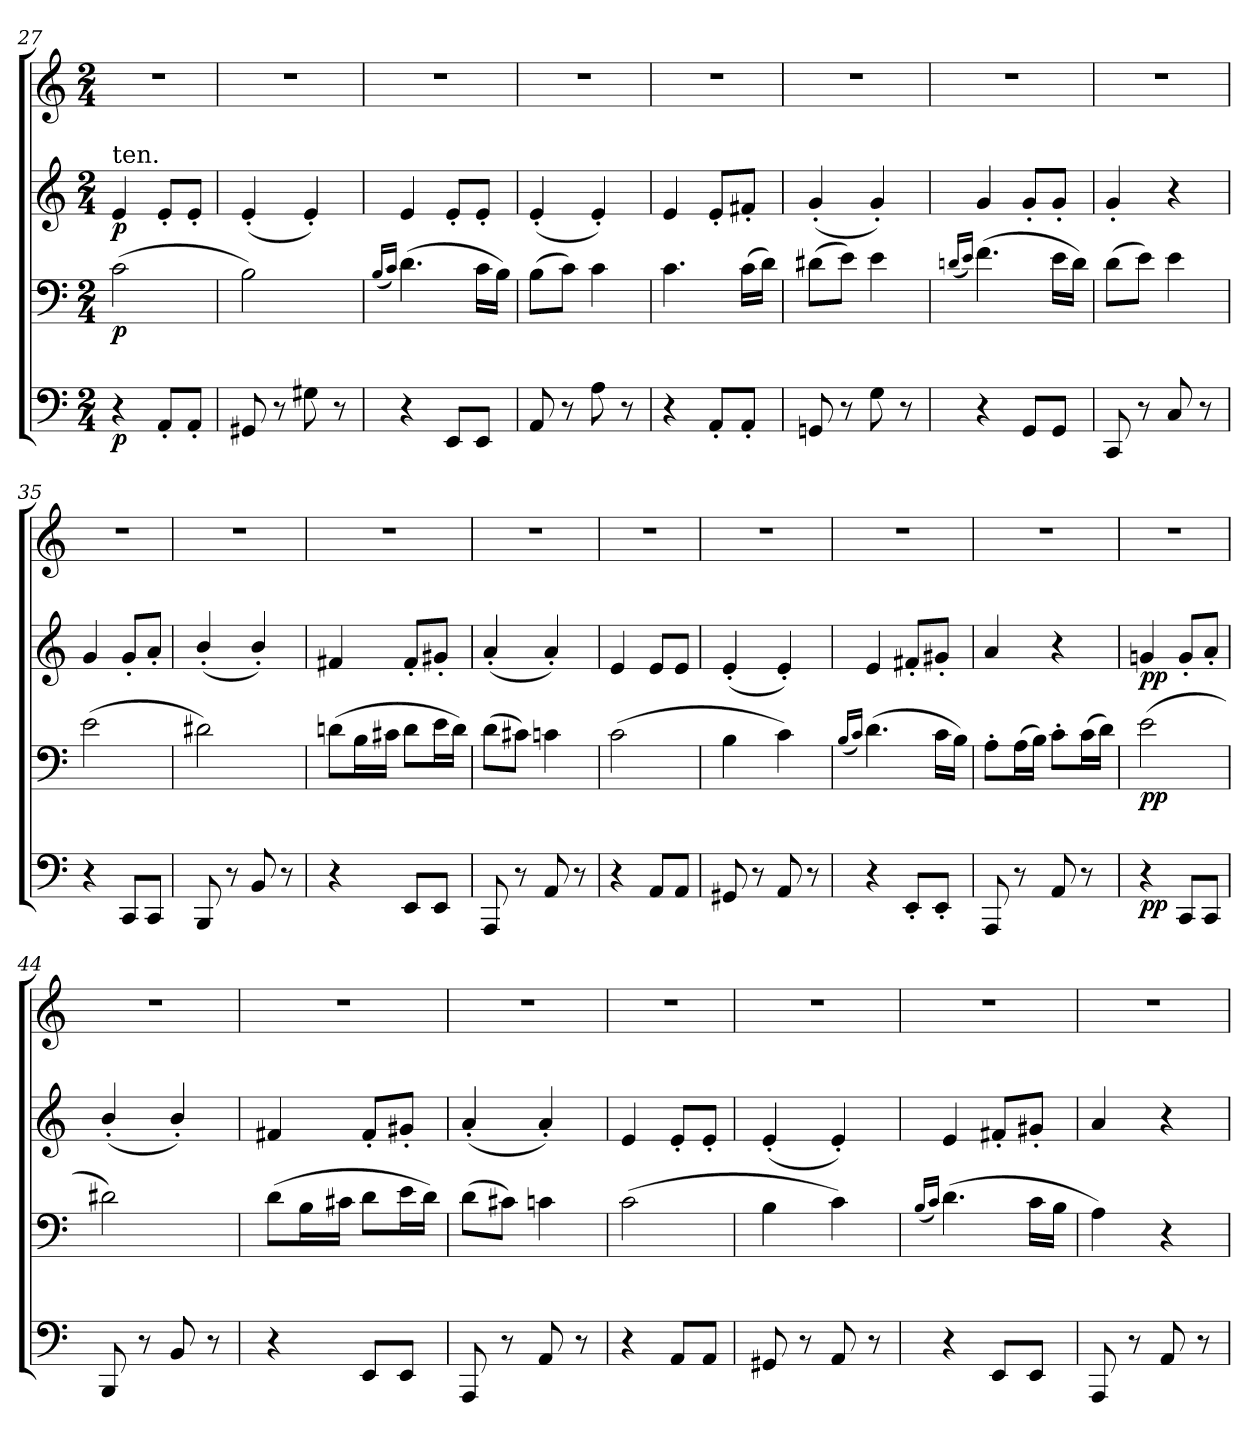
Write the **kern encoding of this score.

**kern	**dynam	**kern	**dynam	**kern	**dynam	**kern
*part4	*part4	*part3	*part3	*part2	*part2	*part1
*staff4	*staff4	*staff3	*staff3	*staff2	*staff2	*staff1
*clefF4	*	*clefF4	*	*clefG2	*	*clefG2
*k[]	*	*k[]	*	*k[]	*	*k[]
*M2/4	*	*M2/4	*	*M2/4	*	*M2/4
=27	=27	=27	=27	=27	=27	=27
!	!	!	!	!LO:TX:a:t=ten.	!	!
!	!LO:DY:b	!	!LO:DY:b	!	!LO:DY:b	!
4r	p	(>2c\	p	4e/	p	2r
8AA'/L	.	.	.	8e'/L	.	.
8AA'/J	.	.	.	8e'/J	.	.
=28	=28	=28	=28	=28	=28	=28
8GG#X/	.	2B\)	.	(<4e'/	.	2r
8r	.	.	.	.	.	.
8G#X\	.	.	.	4e'/)	.	.
8r	.	.	.	.	.	.
=29	=29	=29	=29	=29	=29	=29
.	.	(<16qqB/LL	.	.	.	.
.	.	16qqc/JJ)	.	.	.	.
4r	.	(>4.d\	.	4e/	.	2r
8EE/L	.	.	.	8e'/L	.	.
8EE/J	.	16c\LL	.	8e'/J	.	.
.	.	16B\JJ)	.	.	.	.
=30	=30	=30	=30	=30	=30	=30
8AA/	.	(>8B\L	.	(<4e'/	.	2r
8r	.	8c\J)	.	.	.	.
8A\	.	4c\	.	4e'/)	.	.
8r	.	.	.	.	.	.
=31	=31	=31	=31	=31	=31	=31
4r	.	4.c\	.	4e/	.	2r
8AA'/L	.	.	.	8e'/L	.	.
8AA'/J	.	(>16c\LL	.	8f#X'/J	.	.
.	.	16d\JJ)	.	.	.	.
=32	=32	=32	=32	=32	=32	=32
8GGn/	.	(>8d#X\L	.	(<4g'/	.	2r
8r	.	8e\J)	.	.	.	.
8G\	.	4e\	.	4g'/)	.	.
8r	.	.	.	.	.	.
!!LO:LB:g=z
=33	=33	=33	=33	=33	=33	=33
.	.	(<16qqdn/LL	.	.	.	.
.	.	16qqe/JJ)	.	.	.	.
4r	.	(<4.f\	.	4g/	.	2r
8GG/L	.	.	.	8g'/L	.	.
8GG/J	.	16e\LL	.	8g'/J	.	.
.	.	16d\JJ)	.	.	.	.
=34	=34	=34	=34	=34	=34	=34
8CC/	.	(>8d\L	.	4g'/	.	2r
8r	.	8e\J)	.	.	.	.
8C/	.	4e\	.	4r	.	.
8r	.	.	.	.	.	.
=35	=35	=35	=35	=35	=35	=35
4r	.	(>2e\	.	4g/	.	2r
8CC/L	.	.	.	8g'/L	.	.
8CC/J	.	.	.	8a'/J	.	.
=36	=36	=36	=36	=36	=36	=36
8BBB/	.	2d#X\)	.	(<4b'/	.	2r
8r	.	.	.	.	.	.
8BB/	.	.	.	4b'/)	.	.
8r	.	.	.	.	.	.
=37	=37	=37	=37	=37	=37	=37
4r	.	(>8dn\L	.	4f#X/	.	2r
.	.	16B\L	.	.	.	.
.	.	16c#X\JJ	.	.	.	.
8EE/L	.	8d\L	.	8f#'/L	.	.
8EE/J	.	16e\L	.	8g#X'/J	.	.
.	.	16d\JJ)	.	.	.	.
=38	=38	=38	=38	=38	=38	=38
8AAA/	.	(>8d\L	.	(<4a'/	.	2r
8r	.	8c#X\J)	.	.	.	.
8AA/	.	4cn\	.	4a'/)	.	.
8r	.	.	.	.	.	.
=39	=39	=39	=39	=39	=39	=39
4r	.	(>2c\	.	4e/	.	2r
8AA/L	.	.	.	8e/L	.	.
8AA/J	.	.	.	8e/J	.	.
!!LO:LB:g=z
=40	=40	=40	=40	=40	=40	=40
8GG#X/	.	4B\	.	(<4e'/	.	2r
8r	.	.	.	.	.	.
8AA/	.	4c\)	.	4e'/)	.	.
8r	.	.	.	.	.	.
=41	=41	=41	=41	=41	=41	=41
.	.	(<16qqB/LL	.	.	.	.
.	.	16qqc/JJ)	.	.	.	.
4r	.	(>4.d\	.	4e/	.	2r
8EE'/L	.	.	.	8f#X'/L	.	.
8EE'/J	.	16c\LL	.	8g#X'/J	.	.
.	.	16B\JJ)	.	.	.	.
=42	=42	=42	=42	=42	=42	=42
8AAA/	.	8A'\L	.	4a/	.	2r
8r	.	(>16A\L	.	.	.	.
.	.	16B\JJ)	.	.	.	.
8AA/	.	8c'\L	.	4r	.	.
8r	.	(>16c\L	.	.	.	.
.	.	16d\JJ)	.	.	.	.
=43	=43	=43	=43	=43	=43	=43
!	!LO:DY:b	!	!LO:DY:b	!	!LO:DY:b	!
4r	pp	(>2e\	pp	4gn/	pp	2r
8CC/L	.	.	.	8g'/L	.	.
8CC/J	.	.	.	8a'/J	.	.
=44	=44	=44	=44	=44	=44	=44
8BBB/	.	2d#X\)	.	(<4b'/	.	2r
8r	.	.	.	.	.	.
8BB/	.	.	.	4b'/)	.	.
8r	.	.	.	.	.	.
=45	=45	=45	=45	=45	=45	=45
4r	.	(>8d\L	.	4f#X/	.	2r
.	.	16B\L	.	.	.	.
.	.	16c#X\JJ	.	.	.	.
8EE/L	.	8d\L	.	8f#'/L	.	.
8EE/J	.	16e\L	.	8g#X'/J	.	.
.	.	16d\JJ)	.	.	.	.
!!LO:PB:g=z
=46	=46	=46	=46	=46	=46	=46
8AAA/	.	(>8d\L	.	(<4a'/	.	2r
8r	.	8c#X\J)	.	.	.	.
8AA/	.	4cn\	.	4a'/)	.	.
8r	.	.	.	.	.	.
=47	=47	=47	=47	=47	=47	=47
4r	.	(>2c\	.	4e/	.	2r
8AA/L	.	.	.	8e'/L	.	.
8AA/J	.	.	.	8e'/J	.	.
=48	=48	=48	=48	=48	=48	=48
8GG#X/	.	4B\	.	(<4e'/	.	2r
8r	.	.	.	.	.	.
8AA/	.	4c\)	.	4e'/)	.	.
8r	.	.	.	.	.	.
=49	=49	=49	=49	=49	=49	=49
.	.	(<16qqB/LL	.	.	.	.
.	.	16qqc/JJ)	.	.	.	.
4r	.	(>4.d\	.	4e/	.	2r
8EE/L	.	.	.	8f#X'/L	.	.
8EE/J	.	16c\LL	.	8g#X'/J	.	.
.	.	16B\JJ	.	.	.	.
=50	=50	=50	=50	=50	=50	=50
8AAA/	.	4A\)	.	4a/	.	2r
8r	.	.	.	.	.	.
8AA/	.	4r	.	4r	.	.
8r	.	.	.	.	.	.
=	=	=	=	=	=	=
*-	*-	*-	*-	*-	*-	*-
